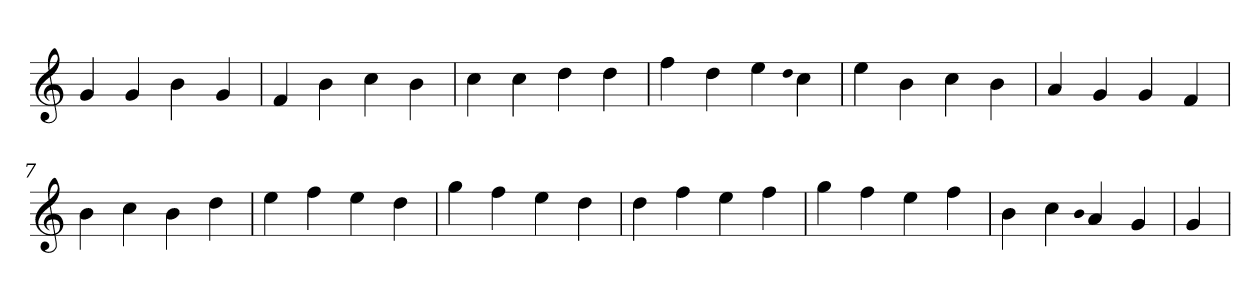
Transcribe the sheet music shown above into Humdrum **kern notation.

**kern
*part1
*staff1
*clefG2
=1
4g
4g
4b
4g
=2
4f
4b
4cc
4b
=3
4cc
4cc
4dd
4dd
=4
4ff
4dd
4ee
qqdd
4cc
=5
4ee
4b
4cc
4b
=6
4a
4g
4g
4f
=7
4b
4cc
4b
4dd
=8
4ee
4ff
4ee
4dd
=9
4gg
4ff
4ee
4dd
=10
4dd
4ff
4ee
4ff
=11
4gg
4ff
4ee
4ff
=12
4b
4cc
qqb
4a
4g
=13
4g
=
*-
